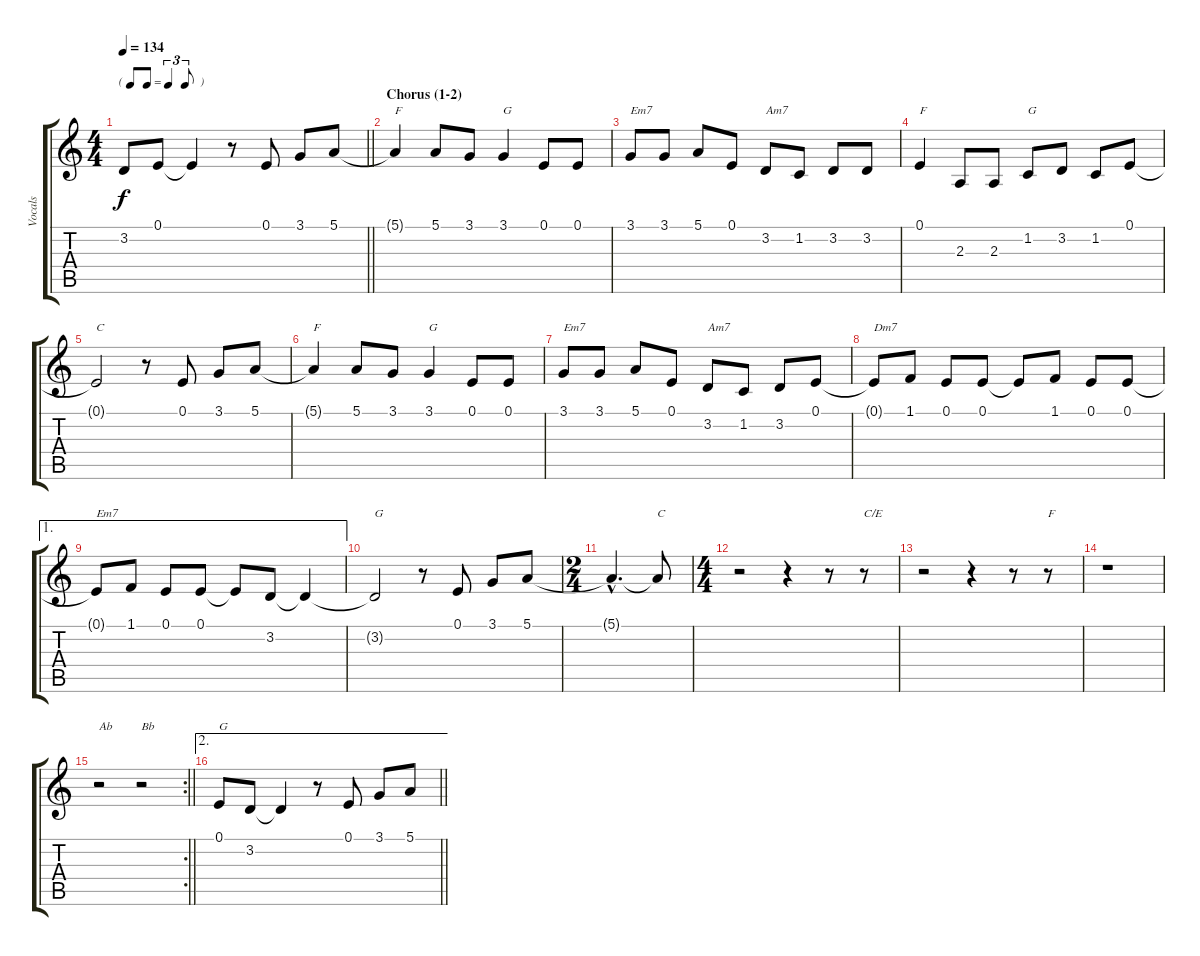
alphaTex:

\track ("Vocals" "Vocals") {instrument sopranosax}
\staff {score tabs}
\tuning (E4 B3 G3 D3 A2 E2) {hide}
\ts (4 4)
\tf triplet8th
\tempo 134
\clef g2
\barLineRight lightlight
\ks c
3.2.8{dy f} 0.1.8 0.1{t}.4 r.8 0.1.8 3.1.8 5.1.8 |
\section ("" "Chorus (1-2)")
5.1{t}.4{txt "F"} 5.1.8 3.1.8 3.1.4{txt "G"} 0.1.8 0.1.8 |
3.1.8{txt "Em7"} 3.1.8 5.1.8 0.1.8 3.2.8{txt "Am7"} 1.2.8 3.2.8 3.2.8 |
0.1.4{txt "F"} 2.3.8 2.3.8 1.2.8{txt "G"} 3.2.8 1.2.8 0.1.8 |
0.1{t}.2{txt "C"} r.8 0.1.8 3.1.8 5.1.8 |
5.1{t}.4{txt "F"} 5.1.8 3.1.8 3.1.4{txt "G"} 0.1.8 0.1.8 |
3.1.8{txt "Em7"} 3.1.8 5.1.8 0.1.8 3.2.8{txt "Am7"} 1.2.8 3.2.8 0.1.8 |
0.1{t}.8{txt "Dm7"} 1.1.8 0.1.8 0.1.8 0.1{t}.8 1.1.8 0.1.8 0.1.8 |
\ae 1
0.1{t}.8{txt "Em7"} 1.1.8 0.1.8 0.1.8 0.1{t}.8 3.2.8 3.2{t}.4 |
3.2{t}.2{txt "G"} r.8 0.1.8 3.1.8 5.1.8 |
\ts (2 4)
5.1{hac t}.4{d} 5.1{t}.8{txt "C"} |
\ts (4 4)
r.2 r.4 r.8 r.8{txt "C/E"} |
r.2 r.4 r.8 r.8{txt "F"} |
r.1 |
\rc 2
\barLineRight lightlight
r.2{txt "Ab"} r.2{txt "Bb"} |
\ae 2
\barLineRight lightlight
0.1.8{txt "G"} 3.2.8 3.2{t}.4 r.8 0.1.8 3.1.8 5.1.8
